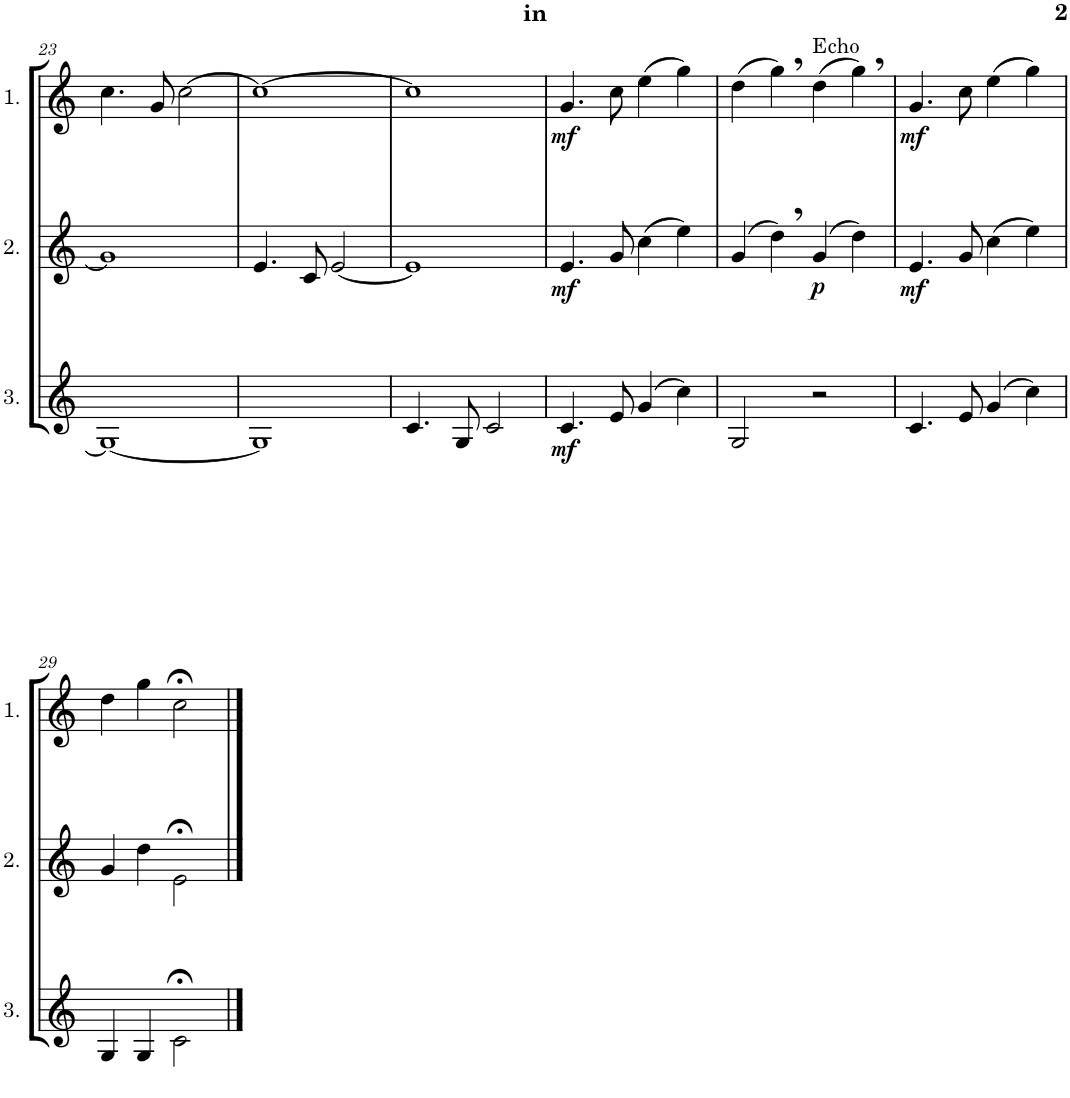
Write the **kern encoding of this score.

**kern	**dynam	**kern	**dynam	**kern	**dynam
*part3	*part3	*part2	*part2	*part1	*part1
*staff3	*staff3	*staff2	*staff2	*staff1	*staff1
*I"3.	*	*I"2.	*	*I"1.	*
!!LO:PB:g=z
*clefG2	*	*clefG2	*	*clefG2	*
*Trd4c7	*	*Trd4c7	*	*Trd4c7	*
*k[]	*	*k[]	*	*k[]	*
*M4/4	*	*M4/4	*	*M4/4	*
=23	=23	=23	=23	=23	=23
1G_	.	1g]	.	4.cc\	.
.	.	.	.	8g/	.
.	.	.	.	[2cc\	.
=24	=24	=24	=24	=24	=24
1G]	.	4.e/	.	1cc_	.
.	.	8c/	.	.	.
.	.	[2e/	.	.	.
=25	=25	=25	=25	=25	=25
4.c/	.	1e]	.	1cc]	.
8G/	.	.	.	.	.
2c/	.	.	.	.	.
=26	=26	=26	=26	=26	=26
!	!LO:DY:b	!	!LO:DY:b	!	!LO:DY:b
4.c/	mf	4.e/	mf	4.g/	mf
8e/	.	8g/	.	8cc\	.
(4g/	.	(4cc\	.	(4ee\	.
4cc\)	.	4ee\)	.	4gg\)	.
=27	=27	=27	=27	=27	=27
2G/	.	(4g/	.	(4dd\	.
.	.	4dd,\)	.	4gg,\)	.
!	!	!	!	!LO:TX:a:t=Echo	!
!	!	!	!LO:DY:b	!	!
2r	.	(4g/	p	(4dd\	.
.	.	4dd\)	.	4gg,\)	.
=28	=28	=28	=28	=28	=28
!	!	!	!LO:DY:b	!	!LO:DY:b
4.c/	.	4.e/	mf	4.g/	mf
8e/	.	8g/	.	8cc\	.
(4g/	.	(4cc\	.	(4ee\	.
4cc\)	.	4ee\)	.	4gg\)	.
!!LO:LB:g=z
=29	=29	=29	=29	=29	=29
4G/	.	4g/	.	4dd\	.
4G/	.	4dd\	.	4gg\	.
2c;<\	.	2e;<\	.	2cc;<\	.
==	==	==	==	==	==
*-	*-	*-	*-	*-	*-
